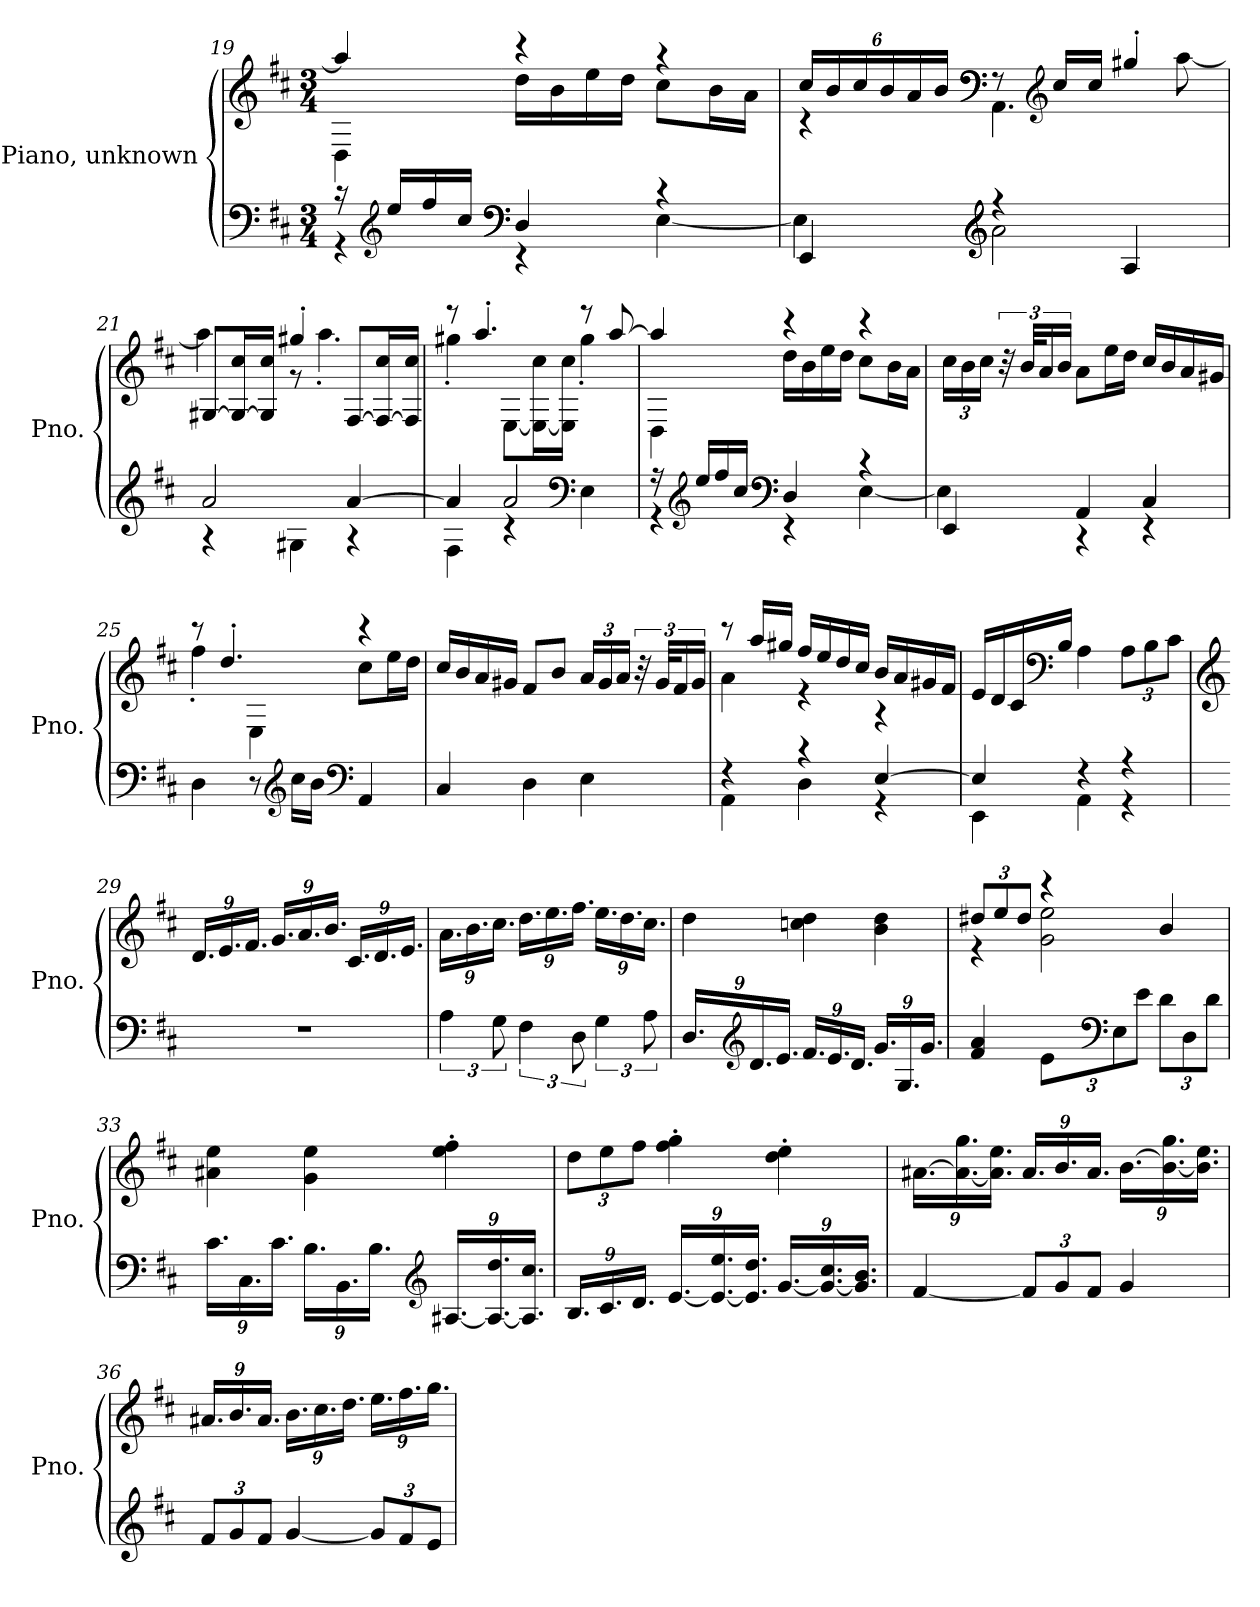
**kern	**kern
*part1	*part1
*staff2	*staff1
*I"Piano, unknown	*
*I'Pno.	*
*clefF4	*clefG2
*k[f#c#]	*k[f#c#]
*M3/4	*M3/4
=19	=19
*^	*^
16r	4r	4aa/]	4D\
*clefG2	*	*	*
16ee/LL	.	.	.
16ff#/	.	.	.
16cc#/JJ	.	.	.
*clefF4	*	*	*
4D/	4r	4r	16dd\LL
.	.	.	16b\
.	.	.	16ee\
.	.	.	16dd\JJ
4r	[4E\	4r	8cc#\L
.	.	.	16b\L
.	.	.	16a\JJ
=20	=20	=20	=20
*	*	*Xbrackettup	*
4EE/	4E\]	24cc#/LL	4r
.	.	24b/	.
.	.	24cc#/	.
.	.	24b/	.
.	.	24a/	.
.	.	24b/JJ	.
*clefG2	*	*clefF4	*
4r	2a\	8r	4.AA\
*	*	*clefG2	*
.	.	16cc#/LL	.
.	.	16cc#/JJ	.
4A/	.	4gg#X'/	.
.	.	.	[8aa\
!!LO:LB:g=z	!!
=21	=21	=21	=21
2a/	4r	[8G#X/L	4aa\]
.	.	16G#/_ 16cc#/L	.
.	.	16G#/] 16cc#/JJ	.
.	4G#X\	4gg#X'/	8r
.	.	.	4.aa'\
[4a/	4r	[8F#/L	.
.	.	16F#/_ 16cc#/L	.
.	.	16F#/] 16cc#/JJ	.
=22	=22	=22	=22
4a/]	4F#\	8r	4gg#X'\
.	.	4.aa'/	.
2a/	4r	.	[8E\L
.	.	.	16E\_ 16cc#\L
.	.	.	16E\] 16cc#\JJ
*clefF4	*	*	*
.	4E\	8r	4gg#'\
.	.	[8aa/	.
=23	=23	=23	=23
16r	4r	4aa/]	4D\
*clefG2	*	*	*
16ee/LL	.	.	.
16ff#/	.	.	.
16cc#/JJ	.	.	.
*clefF4	*	*	*
4D/	4r	4r	16dd\LL
.	.	.	16b\
.	.	.	16ee\
.	.	.	16dd\JJ
4r	[4E\	4r	8cc#\L
.	.	.	16b\L
.	.	.	16a\JJ
*	*	*v	*v
!!LO:PB:g=z
=24	=24	=24
4EE/	4E\]	24cc#\LL
.	.	24b\
.	.	24cc#\JJ
*	*	*brackettup
.	.	48r
.	.	48b/KLL
.	.	24a/
.	.	24b/JJ
4AA/	4r	8a\L
.	.	16ee\L
.	.	16dd\JJ
4C#/	4r	16cc#/LL
.	.	16b/
.	.	16a/
.	.	16g#X/JJ
*v	*v	*
=25	=25
*	*^
4D\	8r	4ff#'\
.	4.dd'/	.
8r	.	4E\
*clefG2	*	*
16cc#\LL	.	.
16b\JJ	.	.
*clefF4	*	*
4AA/	4r	8cc#\L
.	.	16ee\L
.	.	16dd\JJ
*	*v	*v
=26	=26
4C#/	16cc#/LL
.	16b/
.	16a/
.	16g#X/JJ
4D\	8f#/L
.	8b/J
*	*Xbrackettup
4E\	24a/LL
.	24g#/
.	24a/JJ
*	*brackettup
.	48r
.	48g#/KLL
.	24f#/
.	24g#/JJ
!!LO:LB:g=z
=27	=27
*^	*^
4r	4AA\	8r	4a\
.	.	16aa/LL	.
.	.	16gg#X/JJ	.
4r	4D\	16ff#/LL	4r
.	.	16ee/	.
.	.	16dd/	.
.	.	16cc#/JJ	.
[4E/	4r	16b/LL	4r
.	.	16a/	.
.	.	16g#X/	.
.	.	16f#/JJ	.
*	*	*v	*v
=28	=28	=28
4E/]	4EE\	16e/LL
.	.	16d/
.	.	16c#/
*	*	*clefF4
.	.	16B/JJ
4r	4AA\	4A\
*	*	*Xbrackettup
4r	4r	12A\L
.	.	12B\
.	.	12c#\J
*v	*v	*
=29	=29
*	*clefG2
2.r	18.d/LL
.	18.e/
.	18.f#/JJ
.	18.g/LL
.	18.a/
.	18.b/JJ
.	18.c#/LL
.	18.d/
.	18.e/JJ
!!LO:LB:g=z
=30	=30
6A\	18.a\LL
.	18.b\
12G\	18.cc#\JJ
6F#\	18.dd\LL
.	18.ee\
12D\	18.ff#\JJ
6G\	18.ee\LL
.	18.dd\
12A\	18.cc#\JJ
=31	=31
*Xbrackettup	*
18.D/LL	4dd\
*clefG2	*
18.d/	.
18.e/JJ	.
18.f#/LL	4ccn\ 4dd\
18.e/	.
18.d/JJ	.
18.g/LL	4b\ 4dd\
18.G/	.
18.g/JJ	.
=32	=32
*	*^
4f#/ 4a/	12dd#X/L	4r
.	12ee/	.
.	12dd#/J	.
12e\L	4r	2g\ 2ee\
*clefF4	*	*
12E\	.	.
12e\J	.	.
12d\L	4b/	.
12D\	.	.
12d\J	.	.
*	*v	*v
!!LO:LB:g=z
=33	=33
18.c#\LL	4a#X\ 4ee\
18.C#\	.
18.c#\JJ	.
18.B\LL	4g\ 4ee\
18.BB\	.
18.B\JJ	.
*clefG2	*
[18.A#X/LL	4ee\' 4ff#\'
18.A#/_ 18.dd/	.
18.A#/] 18.cc#/JJ	.
=34	=34
18.B/LL	12dd\L
18.c#/	12ee\
18.d/JJ	12ff#\J
[18.e/LL	4ff#\' 4gg\'
18.e/_ 18.ee/	.
18.e/] 18.dd/JJ	.
[18.g/LL	4dd\' 4ee\'
18.g/_ 18.cc#/	.
18.g/] 18.b/JJ	.
!!LO:LB:g=z
=35	=35
[4f#/	[18.a#X\LL
.	18.a#\_ 18.gg\
.	18.a#\] 18.ee\JJ
12f#/L]	18.a#/LL
12g/	18.b/
12f#/J	18.a#/JJ
4g/	[18.b\LL
.	18.b\_ 18.gg\
.	18.b\] 18.ee\JJ
=36	=36
12f#/L	18.a#X/LL
12g/	18.b/
12f#/J	18.a#/JJ
[4g/	18.b\LL
.	18.cc#\
.	18.dd\JJ
12g/L]	18.ee\LL
12f#/	18.ff#\
12e/J	18.gg\JJ
=	=
*-	*-
